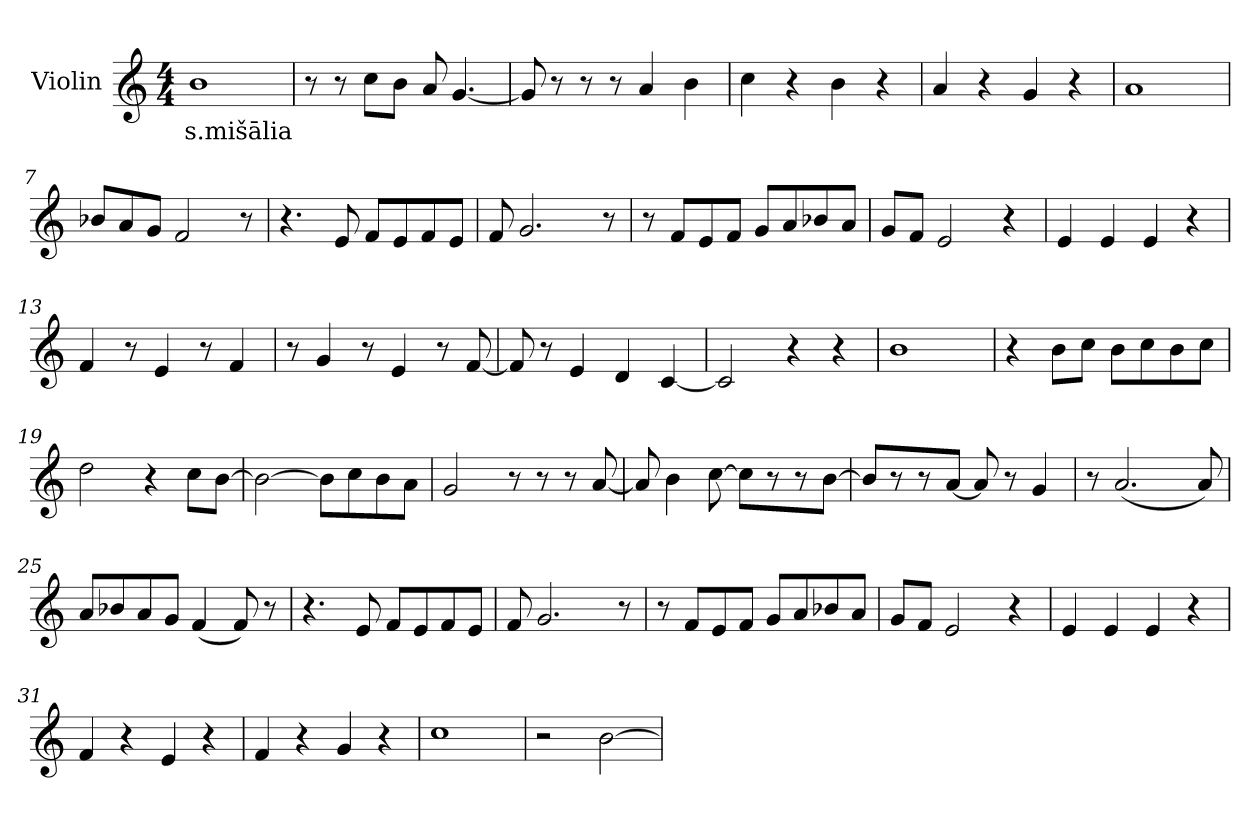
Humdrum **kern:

**kern	**text
*part1	*part1
*staff1	*staff1
*I"Violin	*
*clefG2	*
*k[]	*
*M4/4	*
*MM120	*
=1	=1
!	!LO:LY:b
1b	s.mišālia
=2	=2
8r	.
8r	.
8cc\L	.
8b\J	.
8a/	.
[4.g/	.
=3	=3
8g/]	.
8r	.
8r	.
8r	.
4a/	.
4b\	.
=4	=4
4cc\	.
4r	.
4b\	.
4r	.
=5	=5
4a/	.
4r	.
4g/	.
4r	.
!!LO:LB:g=z
=6	=6
1a	.
=7	=7
8b-X/L	.
8a/	.
8g/J	.
2f/	.
8r	.
=8	=8
4.r	.
8e/	.
8f/L	.
8e/	.
8f/	.
8e/J	.
=9	=9
8f/	.
2.g/	.
8r	.
=10	=10
8r	.
8f/L	.
8e/	.
8f/J	.
8g/L	.
8a/	.
8b-X/	.
8a/J	.
=11	=11
8g/L	.
8f/J	.
2e/	.
4r	.
!!LO:LB:g=z
=12	=12
4e/	.
4e/	.
4e/	.
4r	.
=13	=13
4f/	.
8r	.
4e/	.
8r	.
4f/	.
=14	=14
8r	.
4g/	.
8r	.
4e/	.
8r	.
[8f/	.
=15	=15
8f/]	.
8r	.
4e/	.
4d/	.
[4c/	.
=16	=16
2c/]	.
4r	.
4r	.
=17	=17
1b	.
!!LO:LB:g=z
=18	=18
4r	.
8b\L	.
8cc\J	.
8b\L	.
8cc\	.
8b\	.
8cc\J	.
=19	=19
2dd\	.
4r	.
8cc\L	.
[8b\J	.
=20	=20
2b\_	.
8b\L]	.
8cc\	.
8b\	.
8a\J	.
=21	=21
2g/	.
8r	.
8r	.
8r	.
[8a/	.
=22	=22
8a/]	.
4b\	.
[8cc\	.
8cc\L]	.
8r	.
8r	.
[8b\J	.
!!LO:LB:g=z
=23	=23
8b/L]	.
8r	.
8r	.
[8a/J	.
8a/]	.
8r	.
4g/	.
=24	=24
8r	.
(<2.a/	.
8a/)	.
=25	=25
8a/L	.
8b-X/	.
8a/	.
8g/J	.
(<4f/	.
8f/)	.
8r	.
=26	=26
4.r	.
8e/	.
8f/L	.
8e/	.
8f/	.
8e/J	.
=27	=27
8f/	.
2.g/	.
8r	.
!!LO:LB:g=z
=28	=28
8r	.
8f/L	.
8e/	.
8f/J	.
8g/L	.
8a/	.
8b-X/	.
8a/J	.
=29	=29
8g/L	.
8f/J	.
2e/	.
4r	.
=30	=30
4e/	.
4e/	.
4e/	.
4r	.
=31	=31
4f/	.
4r	.
4e/	.
4r	.
=32	=32
4f/	.
4r	.
4g/	.
4r	.
=33	=33
1cc	.
!!LO:LB:g=z
=34	=34
2r	.
[2b\	.
=	=
*-	*-
